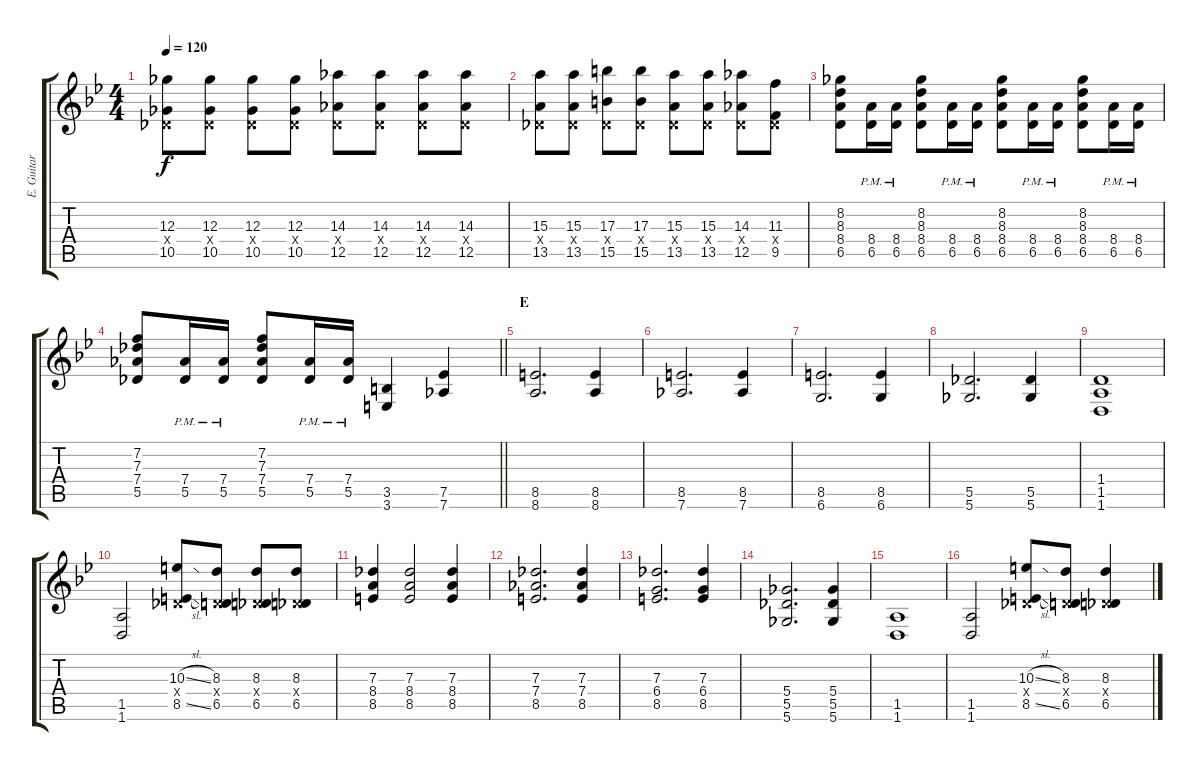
\track ("E. Guitar II" "E. Guitar ") {instrument distortionguitar}
\staff {score tabs}
\tuning (Eb4 Bb3 Gb3 Db3 Ab2 Db2) {hide}
\ts (4 4)
\tempo 120
\clef g2
\ks bb
(12.3 0.4{x} 10.5).8{dy f} (12.3 0.4{x} 10.5).8 (12.3 0.4{x} 10.5).8 (12.3 0.4{x} 10.5).8 (14.3 0.4{x} 12.5).8 (14.3 0.4{x} 12.5).8 (14.3 0.4{x} 12.5).8 (14.3 0.4{x} 12.5).8 |
(15.3 0.4{x} 13.5).8 (15.3 0.4{x} 13.5).8 (17.3 0.4{x} 15.5).8 (17.3 0.4{x} 15.5).8 (15.3 0.4{x} 13.5).8 (15.3 0.4{x} 13.5).8 (14.3 0.4{x} 12.5).8 (11.3 0.4{x} 9.5).8 |
(8.2 8.3 8.4 6.5).8 (8.4{pm} 6.5{pm}).16 (8.4{pm} 6.5{pm}).16 (8.2 8.3 8.4 6.5).8 (8.4{pm} 6.5{pm}).16 (8.4{pm} 6.5{pm}).16 (8.2 8.3 8.4 6.5).8 (8.4{pm} 6.5{pm}).16 (8.4{pm} 6.5{pm}).16 (8.2 8.3 8.4 6.5).8 (8.4{pm} 6.5{pm}).16 (8.4{pm} 6.5{pm}).16 |
\barLineRight lightlight
(7.2 7.3 7.4 5.5).8 (7.4{pm} 5.5{pm}).16 (7.4{pm} 5.5{pm}).16 (7.2 7.3 7.4 5.5).8 (7.4{pm} 5.5{pm}).16 (7.4{pm} 5.5{pm}).16 (3.5 3.6).4 (7.5 7.6).4 |
\section ("" "E")
(8.5 8.6).2{d} (8.5 8.6).4 |
(8.5 7.6).2{d} (8.5 7.6).4 |
(8.5 6.6).2{d} (8.5 6.6).4 |
(5.5 5.6).2{d} (5.5 5.6).4 |
(1.4 1.5 1.6).1 |
(1.5 1.6).2 (10.3{sl} 0.4{x} 8.5{sl}).8 (8.3 0.4{x} 6.5).8 (8.3 0.4{x} 6.5).8 (8.3 0.4{x} 6.5).8 |
(7.3 8.4 8.5).4 (7.3 8.4 8.5).2 (7.3 8.4 8.5).4 |
(7.3 7.4 8.5).2{d} (7.3 7.4 8.5).4 |
(7.3 6.4 8.5).2{d} (7.3 6.4 8.5).4 |
(5.4 5.5 5.6).2{d} (5.4 5.5 5.6).4 |
(1.5 1.6).1 |
(1.5 1.6).2 (10.3{sl} 0.4{x} 8.5{sl}).8 (8.3 0.4{x} 6.5).8 (8.3 0.4{x} 6.5).4
